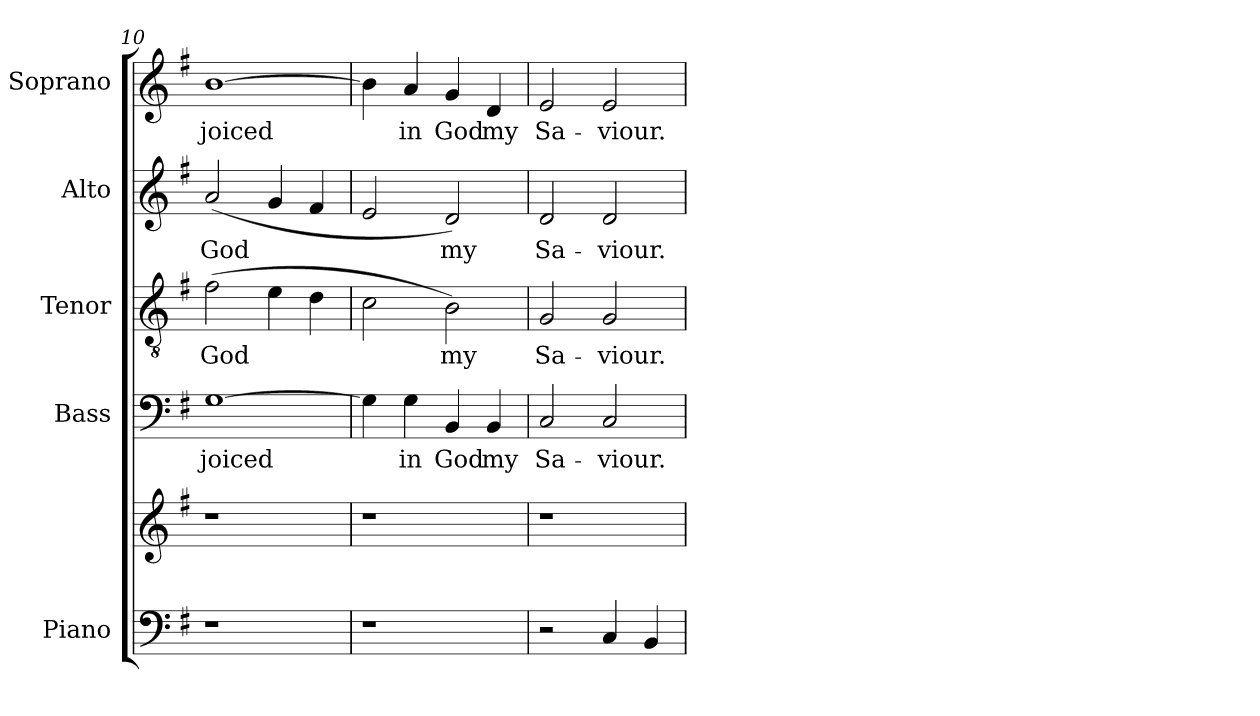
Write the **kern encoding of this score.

**kern	**kern	**kern	**text	**kern	**text	**kern	**text	**kern	**text
*part5	*part5	*part4	*part4	*part3	*part3	*part2	*part2	*part1	*part1
*staff6	*staff5	*staff4	*staff4	*staff3	*staff3	*staff2	*staff2	*staff1	*staff1
*I"Piano	*	*I"Bass	*	*I"Tenor	*	*I"Alto	*	*I"Soprano	*
*	*	*I'B.	*	*I'T.	*	*I'A.	*	*I'S.	*
*clefF4	*clefG2	*clefF4	*	*clefGv2	*	*clefG2	*	*clefG2	*
*k[f#]	*k[f#]	*k[f#]	*	*k[f#]	*	*k[f#]	*	*k[f#]	*
*G:	*G:	*G:	*	*G:	*	*G:	*	*G:	*
=10	=10	=10	=10	=10	=10	=10	=10	=10	=10
!	!	!	!LO:LY:b	!	!LO:LY:b	!	!LO:LY:b	!	!LO:LY:b
1r	1r	[>1G	joiced	(>2f#\	God	(<2a/	God	[>1b	joiced
.	.	.	.	4e\	.	4g/	.	.	.
.	.	.	.	4d\	.	4f#/	.	.	.
=11	=11	=11	=11	=11	=11	=11	=11	=11	=11
1r	1r	4G\]	.	2c\	.	2e/	.	4b\]	.
!	!	!	!LO:LY:b:cj	!	!	!	!	!	!LO:LY:b:cj
.	.	4G\	in	.	.	.	.	4a/	in
!	!	!	!LO:LY:b:cj	!	!LO:LY:b:cj	!	!LO:LY:b:cj	!	!LO:LY:b:cj
.	.	4BB/	God	2B\)	my	2d/)	my	4g/	God
!	!	!	!LO:LY:b:cj	!	!	!	!	!	!LO:LY:b:cj
.	.	4BB/	my	.	.	.	.	4d/	my
=12	=12	=12	=12	=12	=12	=12	=12	=12	=12
!	!	!	!LO:LY:b:cj	!	!LO:LY:b:cj	!	!LO:LY:b:cj	!	!LO:LY:b:cj
2r	1r	2C/	Sa-	2G/	Sa-	2d/	Sa-	2e/	Sa-
!	!	!	!LO:LY:b:cj	!	!LO:LY:b:cj	!	!LO:LY:b:cj	!	!LO:LY:b:cj
4C/	.	2C/	-viour.-	2G/	-viour.	2d/	-viour.	2e/	-viour.-
4BB/	.	.	.	.	.	.	.	.	.
=	=	=	=	=	=	=	=	=	=
*-	*-	*-	*-	*-	*-	*-	*-	*-	*-
